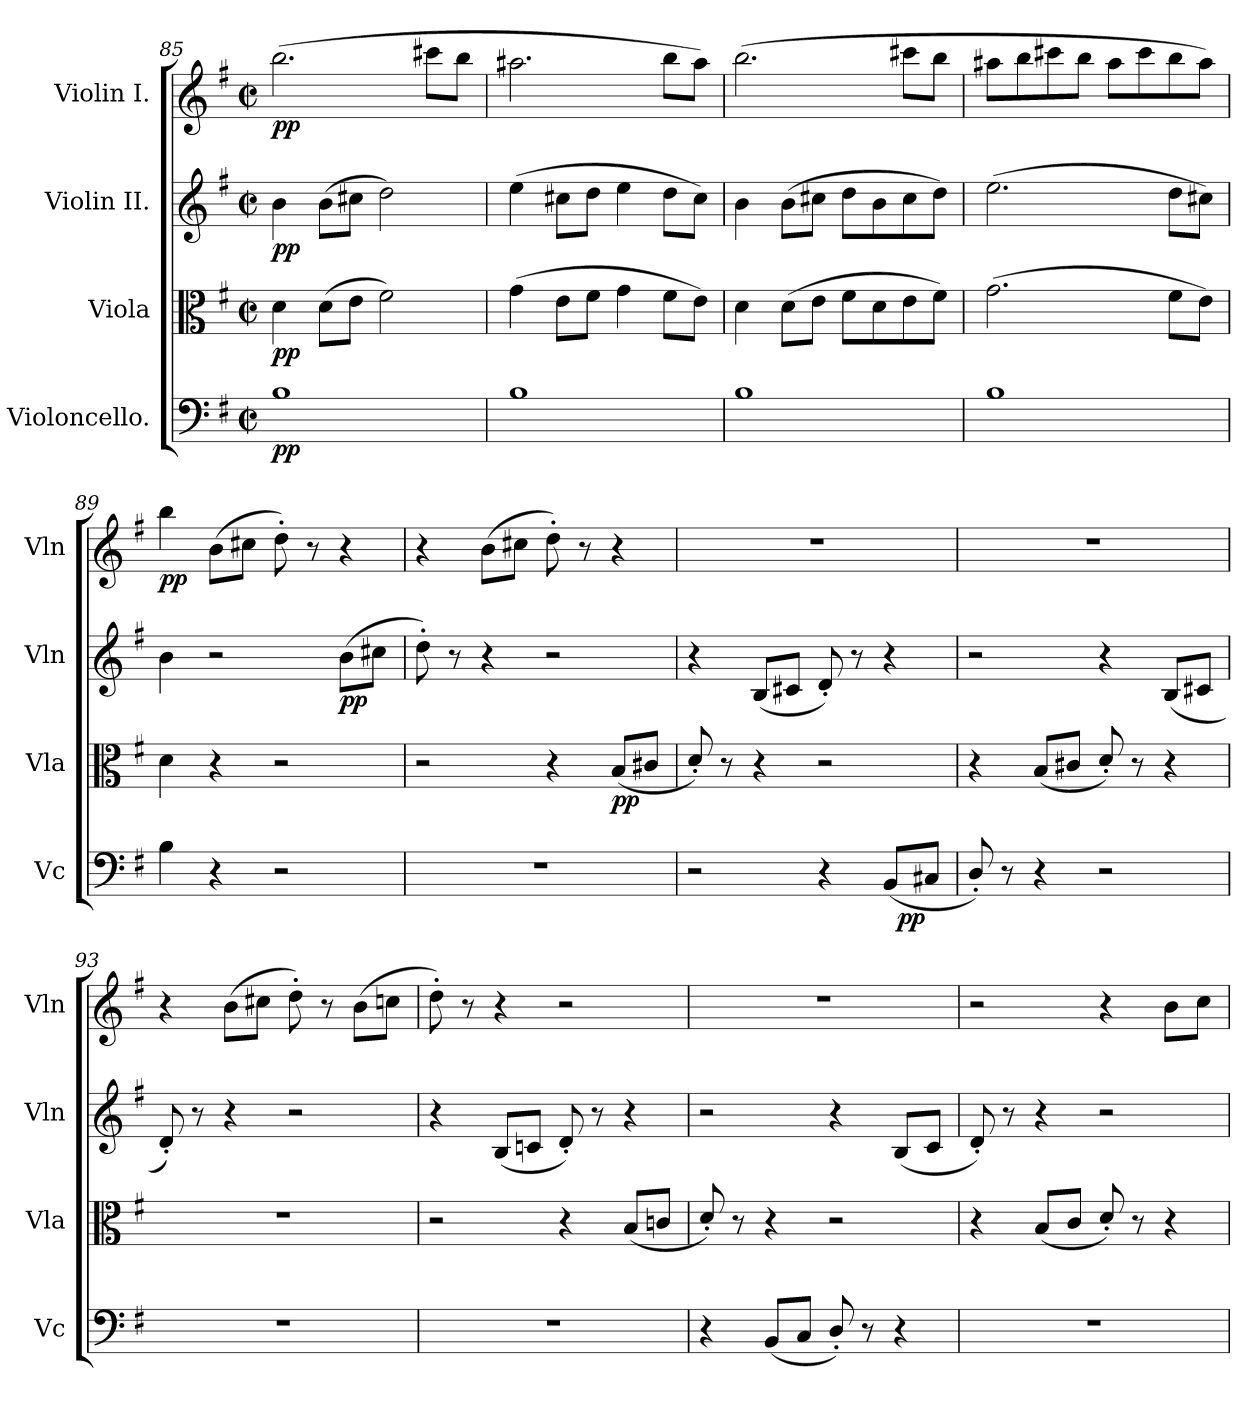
**kern	**dynam	**kern	**dynam	**kern	**dynam	**kern	**dynam
*part4	*part4	*part3	*part3	*part2	*part2	*part1	*part1
*staff4	*staff4	*staff3	*staff3	*staff2	*staff2	*staff1	*staff1
*I"Violoncello.	*	*I"Viola	*	*I"Violin II.	*	*I"Violin I.	*
*I'Vc	*	*I'Vla	*	*I'Vln	*	*I'Vln	*
*clefF4	*	*clefC3	*	*clefG2	*	*clefG2	*
*k[f#]	*	*k[f#]	*	*k[f#]	*	*k[f#]	*
*e:	*	*e:	*	*e:	*	*e:	*
*M2/2	*	*M2/2	*	*M2/2	*	*M2/2	*
*met(c|)	*	*met(c|)	*	*met(c|)	*	*met(c|)	*
=85	=85	=85	=85	=85	=85	=85	=85
!	!LO:DY:b	!	!LO:DY:b	!	!LO:DY:b	!	!LO:DY:b
1B	pp	4d\	pp	4b\	pp	(2.bb\	pp
.	.	(8d\L	.	(8b\L	.	.	.
.	.	8e\J	.	8cc#X\J	.	.	.
.	.	2f#\)	.	2dd\)	.	.	.
.	.	.	.	.	.	8ccc#X\L	.
.	.	.	.	.	.	8bb\J	.
=86	=86	=86	=86	=86	=86	=86	=86
1B	.	(4g\	.	(4ee\	.	2.aa#X\	.
.	.	8e\L	.	8cc#X\L	.	.	.
.	.	8f#\J	.	8dd\J	.	.	.
.	.	4g\	.	4ee\	.	.	.
.	.	8f#\L	.	8dd\L	.	8bb\L	.
.	.	8e\J)	.	8cc#\J)	.	8aa#\J)	.
=87	=87	=87	=87	=87	=87	=87	=87
1B	.	4d\	.	4b\	.	(2.bb\	.
.	.	(8d\L	.	(8b\L	.	.	.
.	.	8e\J	.	8cc#X\J	.	.	.
.	.	8f#\L	.	8dd\L	.	.	.
.	.	8d\	.	8b\	.	.	.
.	.	8e\	.	8cc#\	.	8ccc#X\L	.
.	.	8f#\J)	.	8dd\J)	.	8bb\J	.
=88	=88	=88	=88	=88	=88	=88	=88
1B	.	(2.g\	.	(2.ee\	.	8aa#X\L	.
.	.	.	.	.	.	8bb\	.
.	.	.	.	.	.	8ccc#X\	.
.	.	.	.	.	.	8bb\J	.
.	.	.	.	.	.	8aa#\L	.
.	.	.	.	.	.	8ccc#\	.
.	.	8f#\L	.	8dd\L	.	8bb\	.
.	.	8e\J)	.	8cc#X\J)	.	8aa#\J)	.
=89	=89	=89	=89	=89	=89	=89	=89
!	!	!	!	!	!	!	!LO:DY:b
4B\	.	4d\	.	4b\	.	4bb\	pp
4r	.	4r	.	2r	.	(8b\L	.
.	.	.	.	.	.	8cc#X\J	.
2r	.	2r	.	.	.	8dd'>\)	.
.	.	.	.	.	.	8r	.
!	!	!	!	!	!LO:DY:b	!	!
.	.	.	.	(8b\L	pp	4r	.
.	.	.	.	8cc#X\J	.	.	.
=90	=90	=90	=90	=90	=90	=90	=90
1r	.	2r	.	8dd'>\)	.	4r	.
.	.	.	.	8r	.	.	.
.	.	.	.	4r	.	(8b\L	.
.	.	.	.	.	.	8cc#X\J	.
.	.	4r	.	2r	.	8dd'>\)	.
.	.	.	.	.	.	8r	.
!	!	!	!LO:DY:b	!	!	!	!
.	.	(<8B/L	pp	.	.	4r	.
.	.	8c#X\J	.	.	.	.	.
!!LO:LB:g=z
=91	=91	=91	=91	=91	=91	=91	=91
*^	*	*	*	*	*	*	*
2r	2ryy	.	8d'</)	.	4r	.	1r	.
.	.	.	8r	.	.	.	.	.
.	.	.	4r	.	(8B/L	.	.	.
.	.	.	.	.	8c#X/J	.	.	.
4r	4ryy	.	2r	.	8d'</)	.	.	.
.	.	.	.	.	8r	.	.	.
(<8BB/L	32ryy	.	.	.	4r	.	.	.
!	!	!LO:DY:b	!	!	!	!	!	!
.	8..ryy	pp	.	.	.	.	.	.
8C#X/J	.	.	.	.	.	.	.	.
*v	*v	*	*	*	*	*	*	*
=92	=92	=92	=92	=92	=92	=92	=92
8D'</)	.	4r	.	2r	.	1r	.
8r	.	.	.	.	.	.	.
4r	.	(<8B/L	.	.	.	.	.
.	.	8c#X\J	.	.	.	.	.
2r	.	8d'</)	.	4r	.	.	.
.	.	8r	.	.	.	.	.
.	.	4r	.	(8B/L	.	.	.
.	.	.	.	8c#X/J	.	.	.
=93	=93	=93	=93	=93	=93	=93	=93
1r	.	1r	.	8d'</)	.	4r	.
.	.	.	.	8r	.	.	.
.	.	.	.	4r	.	(8b\L	.
.	.	.	.	.	.	8cc#X\J	.
.	.	.	.	2r	.	8dd'>\)	.
.	.	.	.	.	.	8r	.
.	.	.	.	.	.	(8b\L	.
.	.	.	.	.	.	8ccn\J	.
=94	=94	=94	=94	=94	=94	=94	=94
1r	.	2r	.	4r	.	8dd'>\)	.
.	.	.	.	.	.	8r	.
.	.	.	.	(8B/L	.	4r	.
.	.	.	.	8cn/J	.	.	.
.	.	4r	.	8d'</)	.	2r	.
.	.	.	.	8r	.	.	.
.	.	(<8B/L	.	4r	.	.	.
.	.	8cn\J	.	.	.	.	.
=95	=95	=95	=95	=95	=95	=95	=95
4r	.	8d'</)	.	2r	.	1r	.
.	.	8r	.	.	.	.	.
(<8BB/L	.	4r	.	.	.	.	.
8C/J	.	.	.	.	.	.	.
8D'</)	.	2r	.	4r	.	.	.
8r	.	.	.	.	.	.	.
4r	.	.	.	(8B/L	.	.	.
.	.	.	.	8c/J	.	.	.
=96	=96	=96	=96	=96	=96	=96	=96
1r	.	4r	.	8d'</)	.	2r	.
.	.	.	.	8r	.	.	.
.	.	(<8B/L	.	4r	.	.	.
.	.	8c\J	.	.	.	.	.
.	.	8d'</)	.	2r	.	4r	.
.	.	8r	.	.	.	.	.
.	.	4r	.	.	.	8b\L	.
.	.	.	.	.	.	8cc\J	.
=	=	=	=	=	=	=	=
*-	*-	*-	*-	*-	*-	*-	*-
